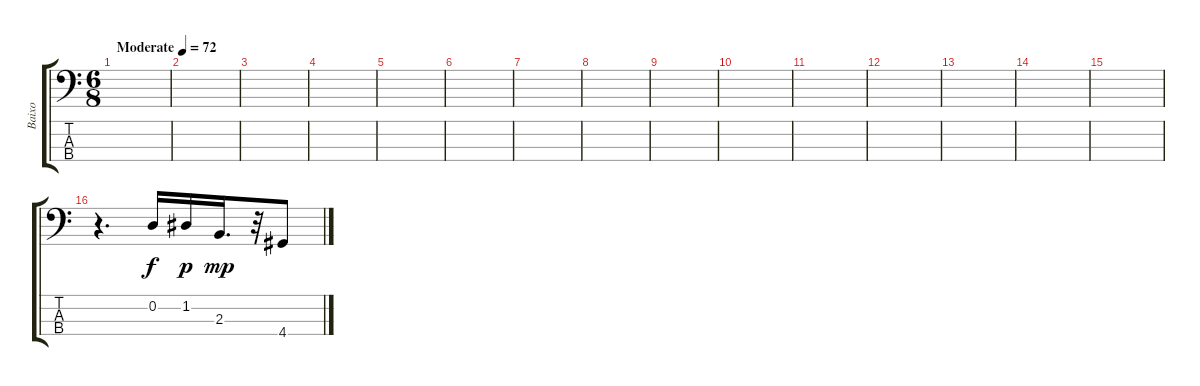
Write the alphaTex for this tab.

\track ("Baixo" "Baixo") {instrument electricbassfinger}
\staff {score tabs}
\tuning (G2 D2 A1 E1) {hide}
\ts (6 8)
\tempo (72 "Moderate")
\clef f4
\ks c
|
|
|
|
|
|
|
|
|
|
|
|
|
|
|
r.4{d} 0.2.16 1.2.16{dy p} 2.3.16{d dy mp} r.32 4.4.8
